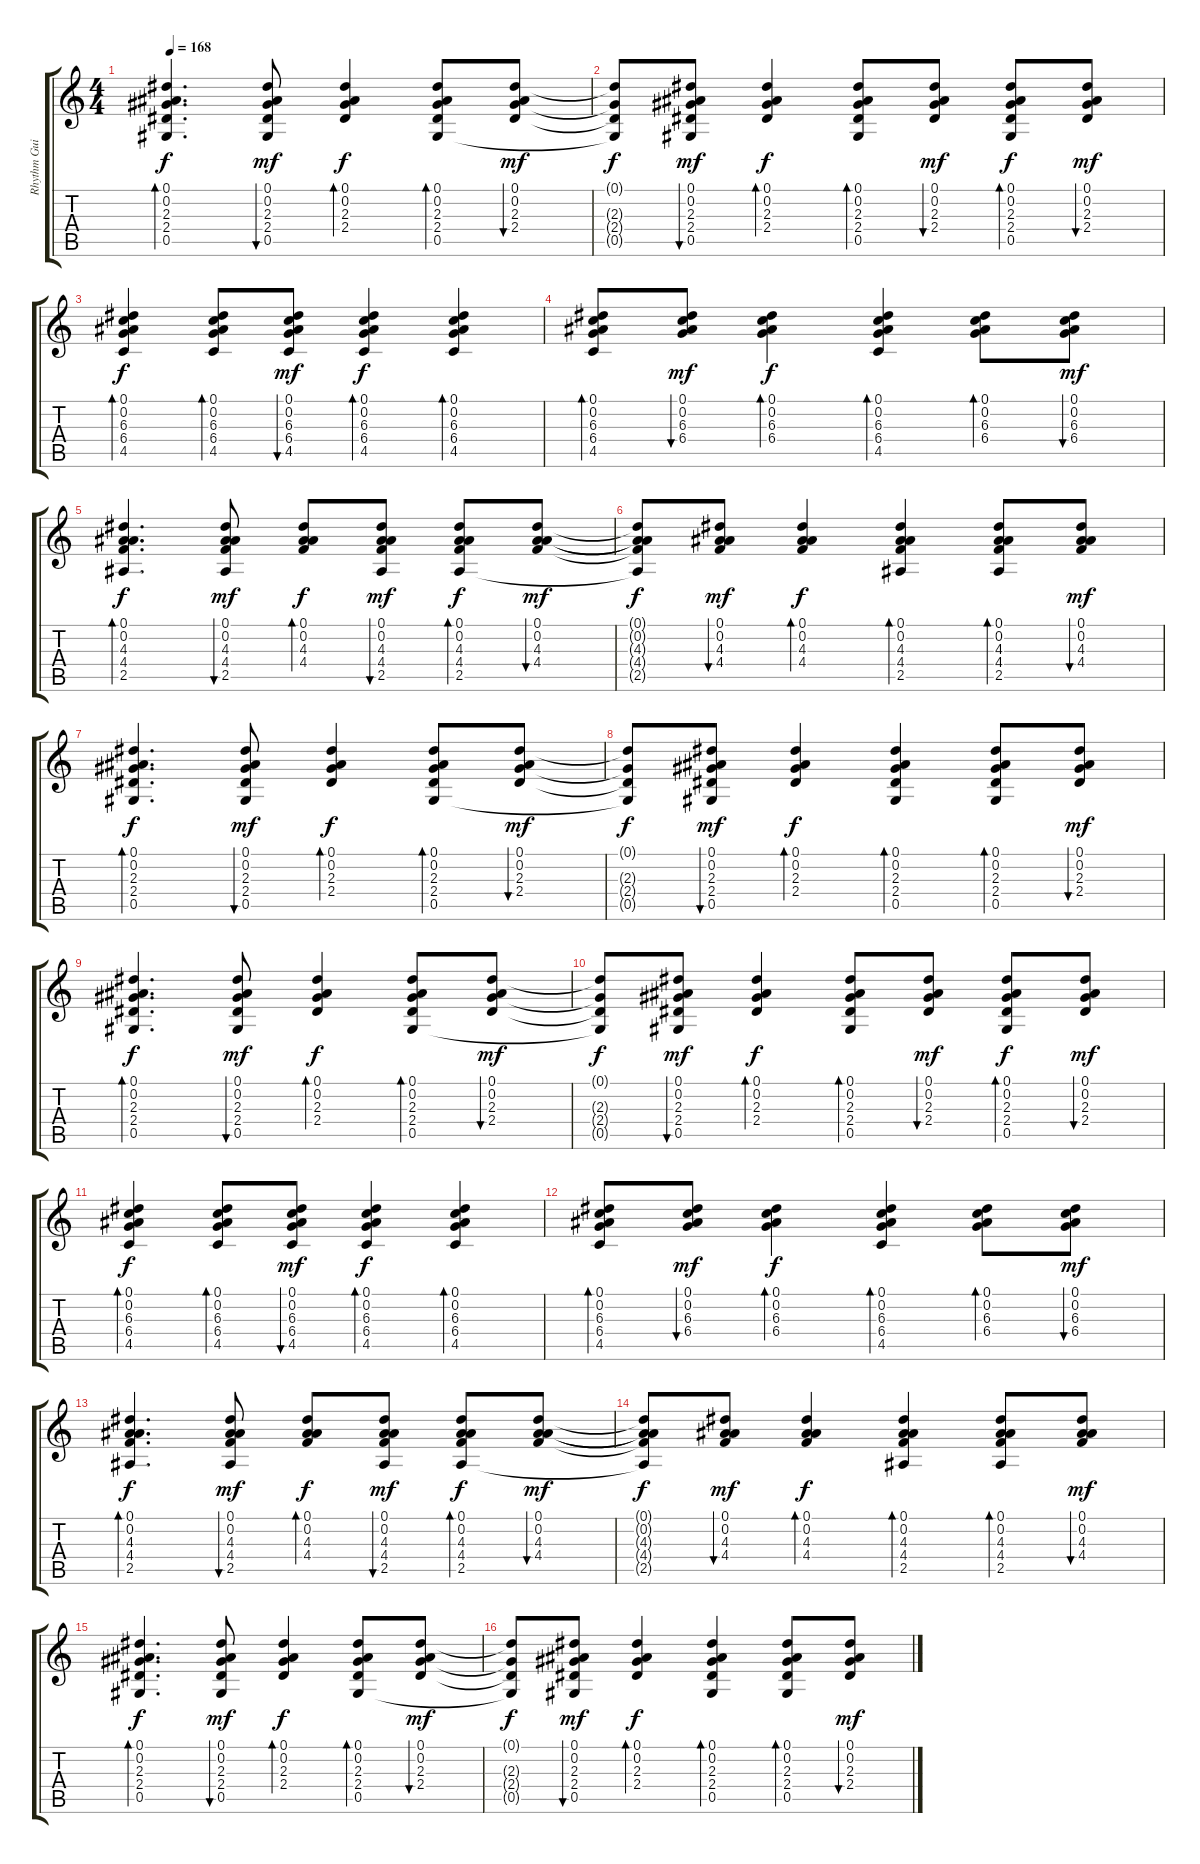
\track ("Rhythm Guitar R" "Rhythm Gui") {instrument acousticguitarsteel}
\staff {score tabs}
\tuning (Eb4 Bb3 Gb3 Db3 Ab2 Eb2) {hide}
\ts (4 4)
\tempo 168
\clef g2
\ks c
(0.1 0.2 2.3 2.4 0.5).4{d bd 60 dy f} (0.1 0.2 2.3 2.4 0.5).8{bu 60 dy mf} (0.1 0.2 2.3 2.4).4{bd 60 dy f} (0.1 0.2 2.3 2.4 0.5).8{bd 60} (0.1 0.2 2.3 2.4).8{bu 60 dy mf} |
(0.1{t} 2.3{t} 2.4{t} 0.5{t}).8{dy f} (0.1 0.2 2.3 2.4 0.5).8{bu 60 dy mf} (0.1 0.2 2.3 2.4).4{bd 60 dy f} (0.1 0.2 2.3 2.4 0.5).8{bd 60} (0.1 0.2 2.3 2.4).8{bu 60 dy mf} (0.1 0.2 2.3 2.4 0.5).8{bd 60 dy f} (0.1 0.2 2.3 2.4).8{bu 60 dy mf} |
(0.1 0.2 6.3 6.4 4.5).4{bd 60 dy f} (0.1 0.2 6.3 6.4 4.5).8{bd 60} (0.1 0.2 6.3 6.4 4.5).8{bu 60 dy mf} (0.1 0.2 6.3 6.4 4.5).4{bd 60 dy f} (0.1 0.2 6.3 6.4 4.5).4{bd 60} |
(0.1 0.2 6.3 6.4 4.5).8{bd 60} (0.1 0.2 6.3 6.4).8{bu 60 dy mf} (0.1 0.2 6.3 6.4).4{bd 60 dy f} (0.1 0.2 6.3 6.4 4.5).4{bd 60} (0.1 0.2 6.3 6.4).8{bd 60} (0.1 0.2 6.3 6.4).8{bu 60 dy mf} |
(0.1 0.2 4.3 4.4 2.5).4{d bd 60 dy f} (0.1 0.2 4.3 4.4 2.5).8{bu 60 dy mf} (0.1 0.2 4.3 4.4).8{bd 60 dy f} (0.1 0.2 4.3 4.4 2.5).8{bu 60 dy mf} (0.1 0.2 4.3 4.4 2.5).8{bd 60 dy f} (0.1 0.2 4.3 4.4).8{bu 60 dy mf} |
(0.1{t} 0.2{t} 4.3{t} 4.4{t} 2.5{t}).8{dy f} (0.1 0.2 4.3 4.4).8{bu 60 dy mf} (0.1 0.2 4.3 4.4).4{bd 60 dy f} (0.1 0.2 4.3 4.4 2.5).4{bd 60} (0.1 0.2 4.3 4.4 2.5).8{bd 60} (0.1 0.2 4.3 4.4).8{bu 60 dy mf} |
(0.1 0.2 2.3 2.4 0.5).4{d bd 60 dy f} (0.1 0.2 2.3 2.4 0.5).8{bu 60 dy mf} (0.1 0.2 2.3 2.4).4{bd 60 dy f} (0.1 0.2 2.3 2.4 0.5).8{bd 60} (0.1 0.2 2.3 2.4).8{bu 60 dy mf} |
(0.1{t} 2.3{t} 2.4{t} 0.5{t}).8{dy f} (0.1 0.2 2.3 2.4 0.5).8{bu 60 dy mf} (0.1 0.2 2.3 2.4).4{bd 60 dy f} (0.1 0.2 2.3 2.4 0.5).4{bd 60} (0.1 0.2 2.3 2.4 0.5).8{bd 60} (0.1 0.2 2.3 2.4).8{bu 60 dy mf} |
(0.1 0.2 2.3 2.4 0.5).4{d bd 60 dy f} (0.1 0.2 2.3 2.4 0.5).8{bu 60 dy mf} (0.1 0.2 2.3 2.4).4{bd 60 dy f} (0.1 0.2 2.3 2.4 0.5).8{bd 60} (0.1 0.2 2.3 2.4).8{bu 60 dy mf} |
(0.1{t} 2.3{t} 2.4{t} 0.5{t}).8{dy f} (0.1 0.2 2.3 2.4 0.5).8{bu 60 dy mf} (0.1 0.2 2.3 2.4).4{bd 60 dy f} (0.1 0.2 2.3 2.4 0.5).8{bd 60} (0.1 0.2 2.3 2.4).8{bu 60 dy mf} (0.1 0.2 2.3 2.4 0.5).8{bd 60 dy f} (0.1 0.2 2.3 2.4).8{bu 60 dy mf} |
(0.1 0.2 6.3 6.4 4.5).4{bd 60 dy f} (0.1 0.2 6.3 6.4 4.5).8{bd 60} (0.1 0.2 6.3 6.4 4.5).8{bu 60 dy mf} (0.1 0.2 6.3 6.4 4.5).4{bd 60 dy f} (0.1 0.2 6.3 6.4 4.5).4{bd 60} |
(0.1 0.2 6.3 6.4 4.5).8{bd 60} (0.1 0.2 6.3 6.4).8{bu 60 dy mf} (0.1 0.2 6.3 6.4).4{bd 60 dy f} (0.1 0.2 6.3 6.4 4.5).4{bd 60} (0.1 0.2 6.3 6.4).8{bd 60} (0.1 0.2 6.3 6.4).8{bu 60 dy mf} |
(0.1 0.2 4.3 4.4 2.5).4{d bd 60 dy f} (0.1 0.2 4.3 4.4 2.5).8{bu 60 dy mf} (0.1 0.2 4.3 4.4).8{bd 60 dy f} (0.1 0.2 4.3 4.4 2.5).8{bu 60 dy mf} (0.1 0.2 4.3 4.4 2.5).8{bd 60 dy f} (0.1 0.2 4.3 4.4).8{bu 60 dy mf} |
(0.1{t} 0.2{t} 4.3{t} 4.4{t} 2.5{t}).8{dy f} (0.1 0.2 4.3 4.4).8{bu 60 dy mf} (0.1 0.2 4.3 4.4).4{bd 60 dy f} (0.1 0.2 4.3 4.4 2.5).4{bd 60} (0.1 0.2 4.3 4.4 2.5).8{bd 60} (0.1 0.2 4.3 4.4).8{bu 60 dy mf} |
(0.1 0.2 2.3 2.4 0.5).4{d bd 60 dy f} (0.1 0.2 2.3 2.4 0.5).8{bu 60 dy mf} (0.1 0.2 2.3 2.4).4{bd 60 dy f} (0.1 0.2 2.3 2.4 0.5).8{bd 60} (0.1 0.2 2.3 2.4).8{bu 60 dy mf} |
(0.1{t} 2.3{t} 2.4{t} 0.5{t}).8{dy f} (0.1 0.2 2.3 2.4 0.5).8{bu 60 dy mf} (0.1 0.2 2.3 2.4).4{bd 60 dy f} (0.1 0.2 2.3 2.4 0.5).4{bd 60} (0.1 0.2 2.3 2.4 0.5).8{bd 60} (0.1 0.2 2.3 2.4).8{bu 60 dy mf}
